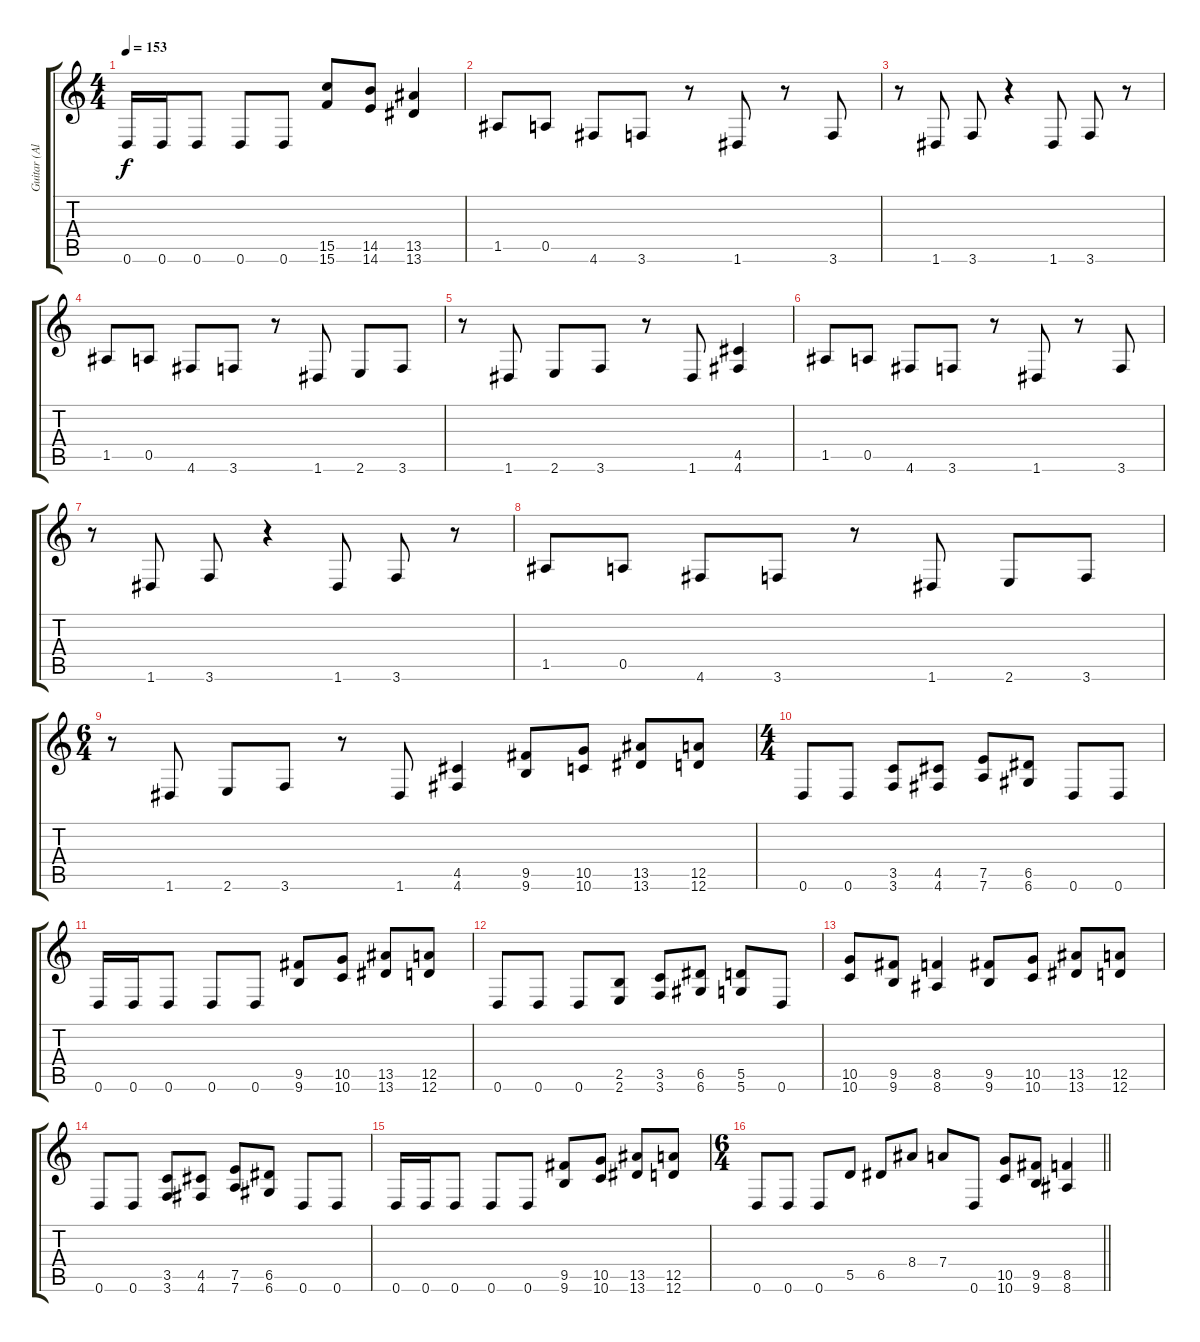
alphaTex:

\track ("Guitar (Alternate tuning : Drop D)" "Guitar (Al") {instrument electricguitarjazz}
\staff {score tabs}
\tuning (E4 B3 G3 D3 A2 D2) {hide}
\ts (4 4)
\tempo 153
\clef g2
\ks c
0.6.16{dy f} 0.6.16 0.6.8 0.6.8 0.6.8 (15.5 15.6).8 (14.5 14.6).8 (13.5 13.6).4 |
1.5.8 0.5.8 4.6.8 3.6.8 r.8 1.6.8 r.8 3.6.8 |
r.8 1.6.8 3.6.8 r.4 1.6.8 3.6.8 r.8 |
1.5.8 0.5.8 4.6.8 3.6.8 r.8 1.6.8 2.6.8 3.6.8 |
r.8 1.6.8 2.6.8 3.6.8 r.8 1.6.8 (4.5 4.6).4 |
1.5.8 0.5.8 4.6.8 3.6.8 r.8 1.6.8 r.8 3.6.8 |
r.8 1.6.8 3.6.8 r.4 1.6.8 3.6.8 r.8 |
1.5.8 0.5.8 4.6.8 3.6.8 r.8 1.6.8 2.6.8 3.6.8 |
\ts (6 4)
r.8 1.6.8 2.6.8 3.6.8 r.8 1.6.8 (4.5 4.6).4 (9.5 9.6).8 (10.5 10.6).8 (13.5 13.6).8 (12.5 12.6).8 |
\ts (4 4)
0.6.8 0.6.8 (3.5 3.6).8 (4.5 4.6).8 (7.5 7.6).8 (6.5 6.6).8 0.6.8 0.6.8 |
0.6.16 0.6.16 0.6.8 0.6.8 0.6.8 (9.5 9.6).8 (10.5 10.6).8 (13.5 13.6).8 (12.5 12.6).8 |
0.6.8 0.6.8 0.6.8 (2.5 2.6).8 (3.5 3.6).8 (6.5 6.6).8 (5.5 5.6).8 0.6.8 |
(10.5 10.6).8 (9.5 9.6).8 (8.5 8.6).4 (9.5 9.6).8 (10.5 10.6).8 (13.5 13.6).8 (12.5 12.6).8 |
0.6.8 0.6.8 (3.5 3.6).8 (4.5 4.6).8 (7.5 7.6).8 (6.5 6.6).8 0.6.8 0.6.8 |
0.6.16 0.6.16 0.6.8 0.6.8 0.6.8 (9.5 9.6).8 (10.5 10.6).8 (13.5 13.6).8 (12.5 12.6).8 |
\ts (6 4)
\barLineRight lightlight
0.6.8 0.6.8 0.6.8 5.5.8 6.5.8 8.4.8 7.4.8 0.6.8 (10.5 10.6).8 (9.5 9.6).8 (8.5 8.6).4
